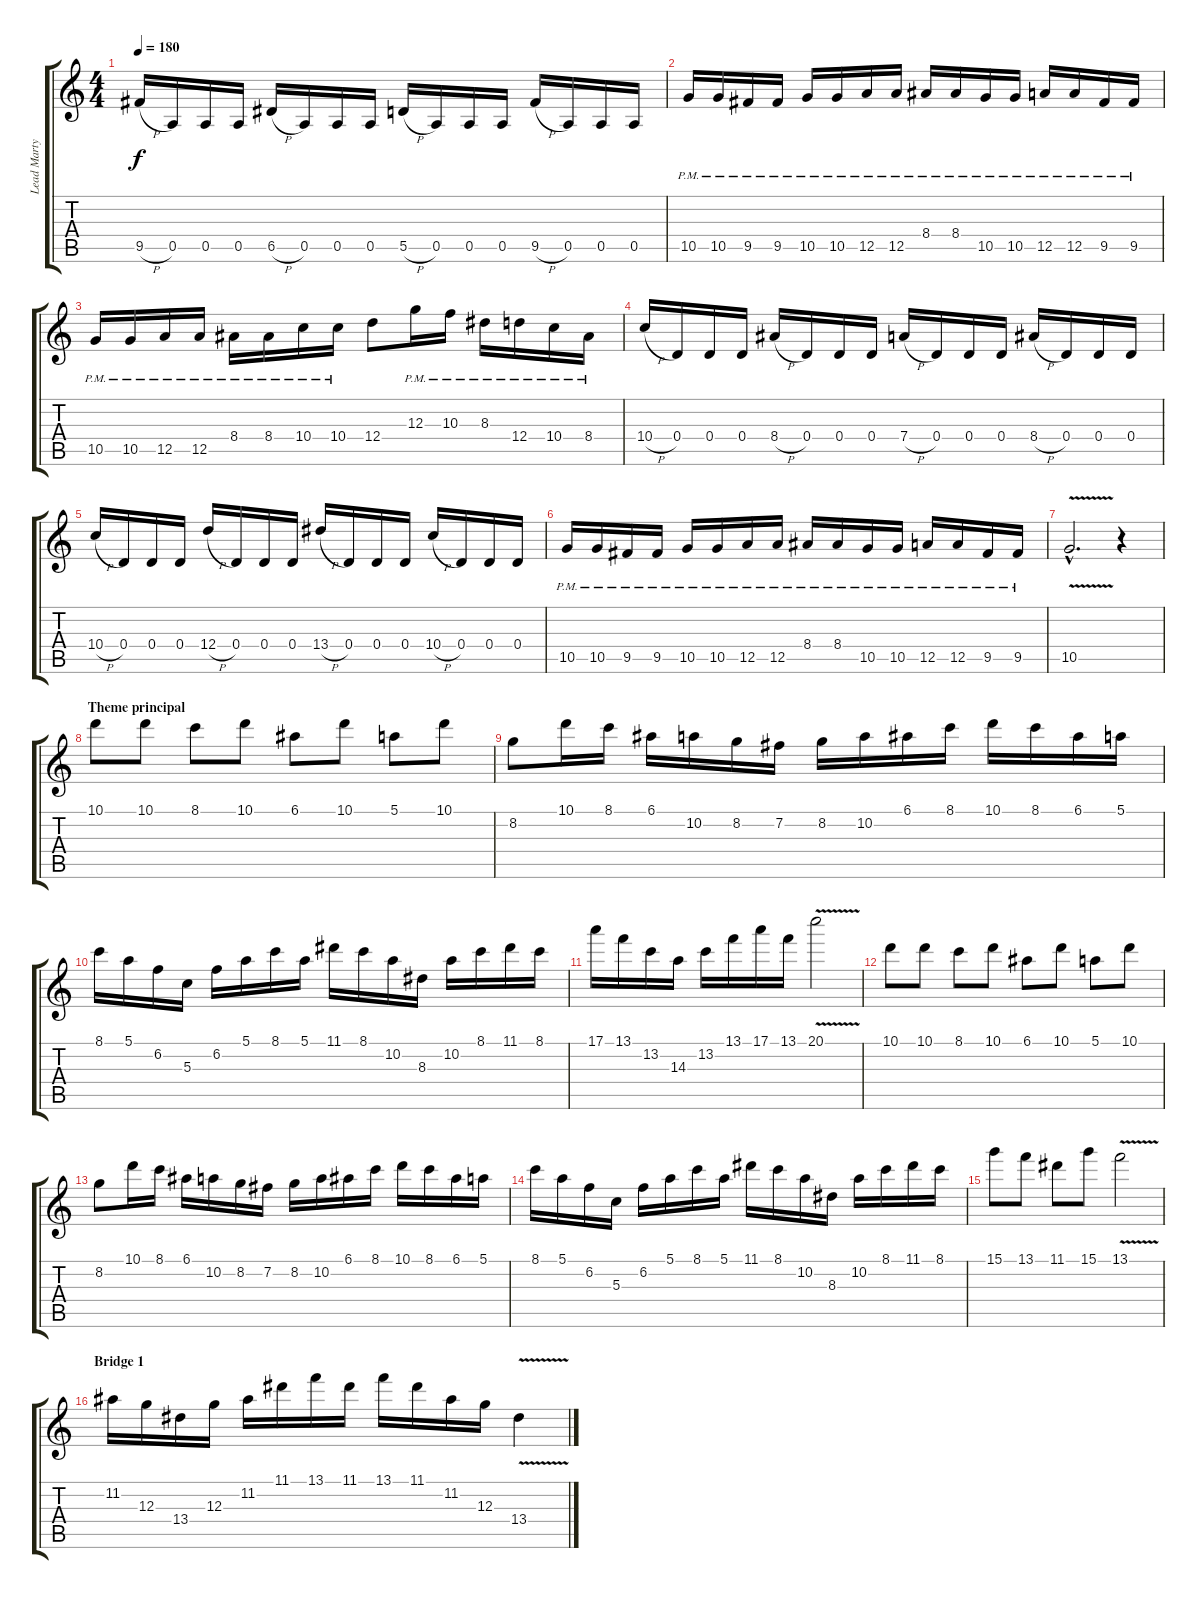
\track ("Lead Marty" "Lead Marty") {instrument distortionguitar}
\staff {score tabs}
\tuning (E4 B3 G3 D3 A2 E2) {hide}
\ts (4 4)
\tempo 180
\clef g2
\ks c
9.5{h}.16{dy f} 0.5.16 0.5.16 0.5.16 6.5{h}.16 0.5.16 0.5.16 0.5.16 5.5{h}.16 0.5.16 0.5.16 0.5.16 9.5{h}.16 0.5.16 0.5.16 0.5.16 |
10.5{pm}.16 10.5{pm}.16 9.5{pm}.16 9.5{pm}.16 10.5{pm}.16 10.5{pm}.16 12.5{pm}.16 12.5{pm}.16 8.4{pm}.16 8.4{pm}.16 10.5{pm}.16 10.5{pm}.16 12.5{pm}.16 12.5{pm}.16 9.5{pm}.16 9.5{pm}.16 |
10.5{pm}.16 10.5{pm}.16 12.5{pm}.16 12.5{pm}.16 8.4{pm}.16 8.4{pm}.16 10.4{pm}.16 10.4{pm}.16 12.4.8 12.3{pm}.16 10.3{pm}.16 8.3{pm}.16 12.4{pm}.16 10.4{pm}.16 8.4{pm}.16 |
10.4{h}.16 0.4.16 0.4.16 0.4.16 8.4{h}.16 0.4.16 0.4.16 0.4.16 7.4{h}.16 0.4.16 0.4.16 0.4.16 8.4{h}.16 0.4.16 0.4.16 0.4.16 |
10.4{h}.16 0.4.16 0.4.16 0.4.16 12.4{h}.16 0.4.16 0.4.16 0.4.16 13.4{h}.16 0.4.16 0.4.16 0.4.16 10.4{h}.16 0.4.16 0.4.16 0.4.16 |
10.5{pm}.16 10.5{pm}.16 9.5{pm}.16 9.5{pm}.16 10.5{pm}.16 10.5{pm}.16 12.5{pm}.16 12.5{pm}.16 8.4{pm}.16 8.4{pm}.16 10.5{pm}.16 10.5{pm}.16 12.5{pm}.16 12.5{pm}.16 9.5{pm}.16 9.5{pm}.16 |
10.5{v hac}.2{d} r.4 |
\section ("" "Theme principal")
10.1.8 10.1.8 8.1.8 10.1.8 6.1.8 10.1.8 5.1.8 10.1.8 |
8.2.8 10.1.16 8.1.16 6.1.16 10.2.16 8.2.16 7.2.16 8.2.16 10.2.16 6.1.16 8.1.16 10.1.16 8.1.16 6.1.16 5.1.16 |
8.1.16 5.1.16 6.2.16 5.3.16 6.2.16 5.1.16 8.1.16 5.1.16 11.1.16 8.1.16 10.2.16 8.3.16 10.2.16 8.1.16 11.1.16 8.1.16 |
17.1.16 13.1.16 13.2.16 14.3.16 13.2.16 13.1.16 17.1.16 13.1.16 20.1{v}.2 |
10.1.8 10.1.8 8.1.8 10.1.8 6.1.8 10.1.8 5.1.8 10.1.8 |
8.2.8 10.1.16 8.1.16 6.1.16 10.2.16 8.2.16 7.2.16 8.2.16 10.2.16 6.1.16 8.1.16 10.1.16 8.1.16 6.1.16 5.1.16 |
8.1.16 5.1.16 6.2.16 5.3.16 6.2.16 5.1.16 8.1.16 5.1.16 11.1.16 8.1.16 10.2.16 8.3.16 10.2.16 8.1.16 11.1.16 8.1.16 |
15.1.8 13.1.8 11.1.8 15.1.8 13.1{v}.2 |
\section ("" "Bridge 1")
11.2.16 12.3.16 13.4.16 12.3.16 11.2.16 11.1.16 13.1.16 11.1.16 13.1.16 11.1.16 11.2.16 12.3.16 13.4{v}.4
